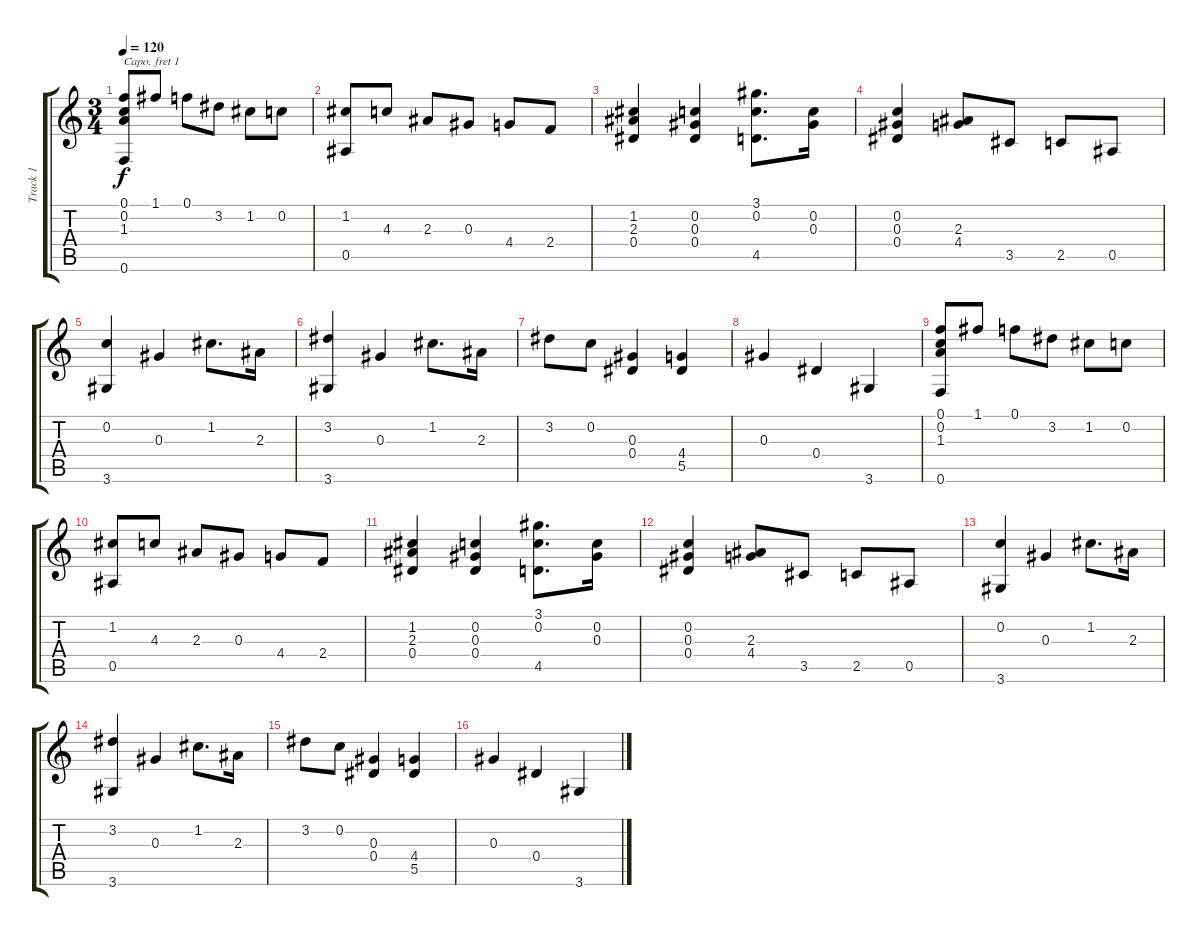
\track ("Track 1" "Track 1") {instrument acousticguitarsteel}
\staff {score tabs}
\capo 1
\tuning (E4 B3 G3 D3 A2 E2) {hide}
\ts (3 4)
\tempo 120
\clef g2
\ks c
(0.1 0.2 1.3 0.6).8{dy f} 1.1.8 0.1.8 3.2.8 1.2.8 0.2.8 |
(1.2 0.5).8 4.3.8 2.3.8 0.3.8 4.4.8 2.4.8 |
(1.2 2.3 0.4).4 (0.2 0.3 0.4).4 (3.1 0.2 4.5).8{d} (0.2 0.3).16 |
(0.2 0.3 0.4).4 (2.3 4.4).8 3.5.8 2.5.8 0.5.8 |
(0.2 3.6).4 0.3.4 1.2.8{d} 2.3.16 |
(3.2 3.6).4 0.3.4 1.2.8{d} 2.3.16 |
3.2.8 0.2.8 (0.3 0.4).4 (4.4 5.5).4 |
0.3.4 0.4.4 3.6.4 |
(0.1 0.2 1.3 0.6).8 1.1.8 0.1.8 3.2.8 1.2.8 0.2.8 |
(1.2 0.5).8 4.3.8 2.3.8 0.3.8 4.4.8 2.4.8 |
(1.2 2.3 0.4).4 (0.2 0.3 0.4).4 (3.1 0.2 4.5).8{d} (0.2 0.3).16 |
(0.2 0.3 0.4).4 (2.3 4.4).8 3.5.8 2.5.8 0.5.8 |
(0.2 3.6).4 0.3.4 1.2.8{d} 2.3.16 |
(3.2 3.6).4 0.3.4 1.2.8{d} 2.3.16 |
3.2.8 0.2.8 (0.3 0.4).4 (4.4 5.5).4 |
0.3.4 0.4.4 3.6.4
